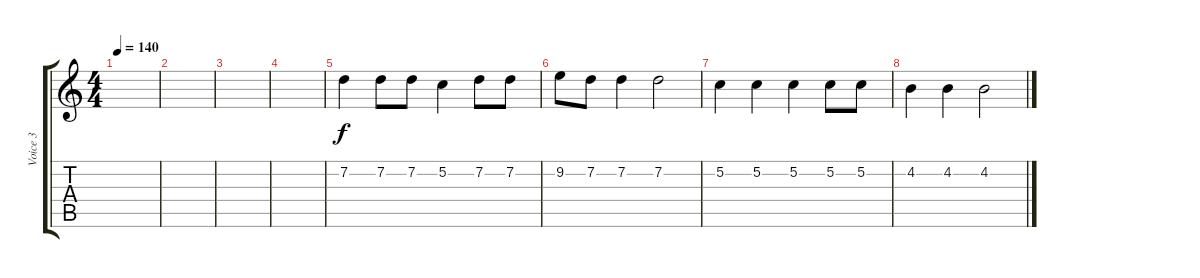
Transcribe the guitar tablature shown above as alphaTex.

\track ("Voice 3" "Voice 3") {instrument electricbasspick}
\staff {score tabs}
\tuning (C4 G3 D3 A2 E3 B1) {hide}
\ts (4 4)
\tempo 140
\clef g2
\ks c
|
|
|
|
7.2.4 7.2.8 7.2.8 5.2.4 7.2.8 7.2.8 |
9.2.8 7.2.8 7.2.4 7.2.2 |
5.2.4 5.2.4 5.2.4 5.2.8 5.2.8 |
4.2.4 4.2.4 4.2.2
